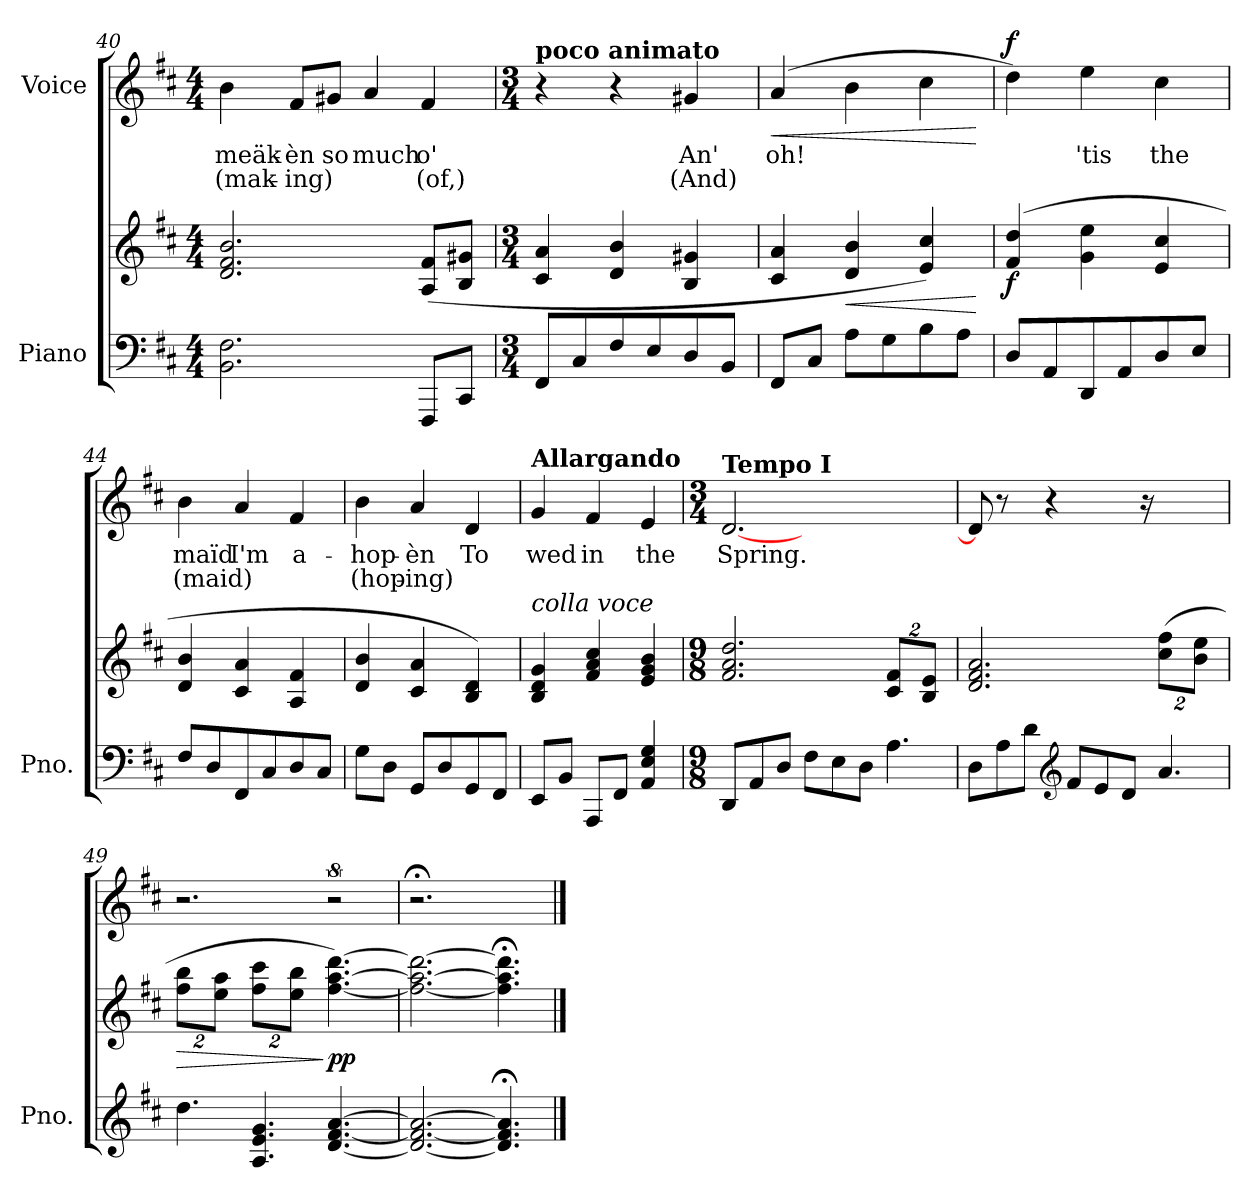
**kern	**kern	**dynam	**kern	**text	**text	**dynam
*part2	*part2	*part2	*part1	*part1	*part1	*part1
*staff3	*staff2	*staff2/3	*staff1	*staff1	*staff1	*staff1
*I"Piano	*	*	*I"Voice	*	*	*
*I'Pno.	*	*	*	*	*	*
*clefF4	*clefG2	*	*clefG2	*	*	*
*k[f#c#]	*k[f#c#]	*	*k[f#c#]	*	*	*
*M4/4	*M4/4	*	*M4/4	*	*	*
=40	=40	=40	=40	=40	=40	=40
!	!	!	!	!LO:LY:b	!LO:LY:b	!
2.BB\ 2.F#\	2.d/ 2.f#/ 2.b/	.	4b\	-meäk-	(mak-	.
!	!	!	!	!LO:LY:b	!LO:LY:b	!
.	.	.	8f#/L	-èn	-ing)	.
!	!	!	!	!LO:LY:b	!	!
.	.	.	8g#X/J	so	.	.
!	!	!	!	!LO:LY:b	!	!
.	.	.	4a/	much	.	.
!	!	!	!	!LO:LY:b	!LO:LY:b	!
8FFF#/L	(>8A/ 8f#/L	.	4f#/	o'	(of,)	.
8CC#/J	8B/ 8g#X/J	.	.	.	.	.
=41	=41	=41	=41	=41	=41	=41
*M3/4	*M3/4	*	*M3/4	*	*	*
!	!	!	!LO:TX:a:B:t=poco animato	!	!	!
8FF#/L	4c#/ 4a/	.	4r	.	.	.
8C#/	.	.	.	.	.	.
8F#/	4d/ 4b/	.	4r	.	.	.
8E/	.	.	.	.	.	.
!	!	!	!	!LO:LY:b	!LO:LY:b	!
8D/	4B/ 4g#X/	.	4g#X/	An'	(And)	.
8BB/J	.	.	.	.	.	.
!!LO:LB:g=z
=42	=42	=42	=42	=42	=42	=42
!	!	!	!	!LO:LY:b	!	!LO:HP:b
8FF#/L	4c#/ 4a/	.	(>4a/	oh!	.	<
8C#/J	.	.	.	.	.	.
!	!	!LO:HP:b	!	!	!	!
8A\L	4d/ 4b/	<	4b\	.	.	.
8G\	.	.	.	.	.	.
8B\	4e/ 4cc#/)	.	4cc#\	.	.	.
8A\J	.	.	.	.	.	.
.	.	[	.	.	.	[
=43	=43	=43	=43	=43	=43	=43
!	!	!LO:DY:b	!	!	!	!LO:DY:a
8D/L	(>4f#/ 4dd/	f	4dd\)	.	.	f
8AA/	.	.	.	.	.	.
!	!	!	!	!LO:LY:b	!	!
8DD/	4g\ 4ee\	.	4ee\	'tis	.	.
8AA/	.	.	.	.	.	.
!	!	!	!	!LO:LY:b	!	!
8D/	4e/ 4cc#/	.	4cc#\	the	.	.
8E/J	.	.	.	.	.	.
=44	=44	=44	=44	=44	=44	=44
!	!	!	!	!LO:LY:b	!LO:LY:b	!
8F#/L	4d/ 4b/	.	4b\	maïd	(maid)	.
8D/	.	.	.	.	.	.
!	!	!	!	!LO:LY:b	!	!
8FF#/	4c#/ 4a/	.	4a/	I'm	.	.
8C#/	.	.	.	.	.	.
!	!	!	!	!LO:LY:b	!	!
8D/	4A/ 4f#/	.	4f#/	a-	.	.
8C#/J	.	.	.	.	.	.
=45	=45	=45	=45	=45	=45	=45
!	!	!	!	!LO:LY:b	!LO:LY:b	!
8G\L	4d/ 4b/	.	4b\	-hop-	(hop-	.
8D\J	.	.	.	.	.	.
!	!	!	!	!LO:LY:b	!LO:LY:b	!
8GG/L	4c#/ 4a/	.	4a/	-èn	-ing)	.
8D/	.	.	.	.	.	.
!	!	!	!	!LO:LY:b	!	!
8GG/	4B/ 4d/)	.	4d/	To	.	.
8FF#/J	.	.	.	.	.	.
=46	=46	=46	=46	=46	=46	=46
!	!	!	!LO:TX:a:B:t=Allargando	!	!	!
!	!LO:TX:a:i:t=colla voce	!	!	!	!	!
!	!	!	!	!LO:LY:b	!	!
8EE/L	4B/ 4d/ 4g/	.	4g/	wed	.	.
8BB/J	.	.	.	.	.	.
!	!	!	!	!LO:LY:b	!	!
8AAA/L	4f#/ 4a/ 4cc#/	.	4f#/	in	.	.
8FF#/J	.	.	.	.	.	.
!	!	!	!	!LO:LY:b	!	!
4AA/ 4E/ 4G/	4e/ 4g/ 4b/	.	4e/	the	.	.
!!LO:LB:g=z
=47	=47	=47	=47	=47	=47	=47
*M9/8	*M9/8	*	*M3/4	*	*	*
!	!	!	!LO:TX:a:B:t=Tempo I	!	!	!
!	!	!LO:DY:a=2	!	!LO:LY:b	!	!
!	!	!LO:DY:n=1:a=2	!	!	!	!
8DD/L	2.f#/ 2.a/ 2.dd/	p other-dynamics	[2.d/	Spring.	.	.
8AA/	.	.	.	.	.	.
8D/J	.	.	.	.	.	.
8F#\L	.	.	.	.	.	.
8E\	.	.	.	.	.	.
8D\J	.	.	.	.	.	.
4.A\	16%3c#/ 16%3f#/L	.	4.ryy	.	.	.
.	16%3B/ 16%3e/J	.	.	.	.	.
=48	=48	=48	=48	=48	=48	=48
8D\L	2.d/ 2.f#/ 2.a/	.	8d/]	.	.	.
!	!	!	!LO:N:vis=8	!	!	!
8A\	.	.	8.r	.	.	.
8d\J	.	.	.	.	.	.
!	!	!	!LO:N:vis=4	!	!	!
.	.	.	4.r	.	.	.
*clefG2	*	*	*	*	*	*
8f#/L	.	.	.	.	.	.
8e/	.	.	.	.	.	.
8d/J	.	.	.	.	.	.
.	.	.	16r	.	.	.
4.a/	(>16%3cc#\ 16%3ff#\L	.	4.ryy	.	.	.
.	16%3b\ 16%3ee\J	.	.	.	.	.
=49	=49	=49	=49	=49	=49	=49
!	!	!LO:HP:b	!	!	!	!
4.dd\	16%3ff#\ 16%3bb\L	>	2.r	.	.	.
.	16%3ee\ 16%3aa\J	.	.	.	.	.
4.A/ 4.e/ 4.g/	16%3ff#\ 16%3ccc#\L	.	.	.	.	.
.	16%3ee\ 16%3bb\J	.	.	.	.	.
!	!	!LO:DY:n=1:b	!	!	!	!
[4.d/ [4.f#/ [4.a/	[4.ff#\ [4.aa\ [4.ddd\)	] pp	16%5r	.	.	.
.	.	.	16ryy	.	.	.
=50	=50	=50	=50	=50	=50	=50
2.d/_ 2.f#/_ 2.a/_	2.ff#\_ 2.aa\_ 2.ddd\_	.	2.r;<	.	.	.
4.d/];< 4.f#/];< 4.a/];<	4.ff#\];< 4.aa\];< 4.ddd\];<	.	4.ryy	.	.	.
==	==	==	==	==	==	==
*-	*-	*-	*-	*-	*-	*-
